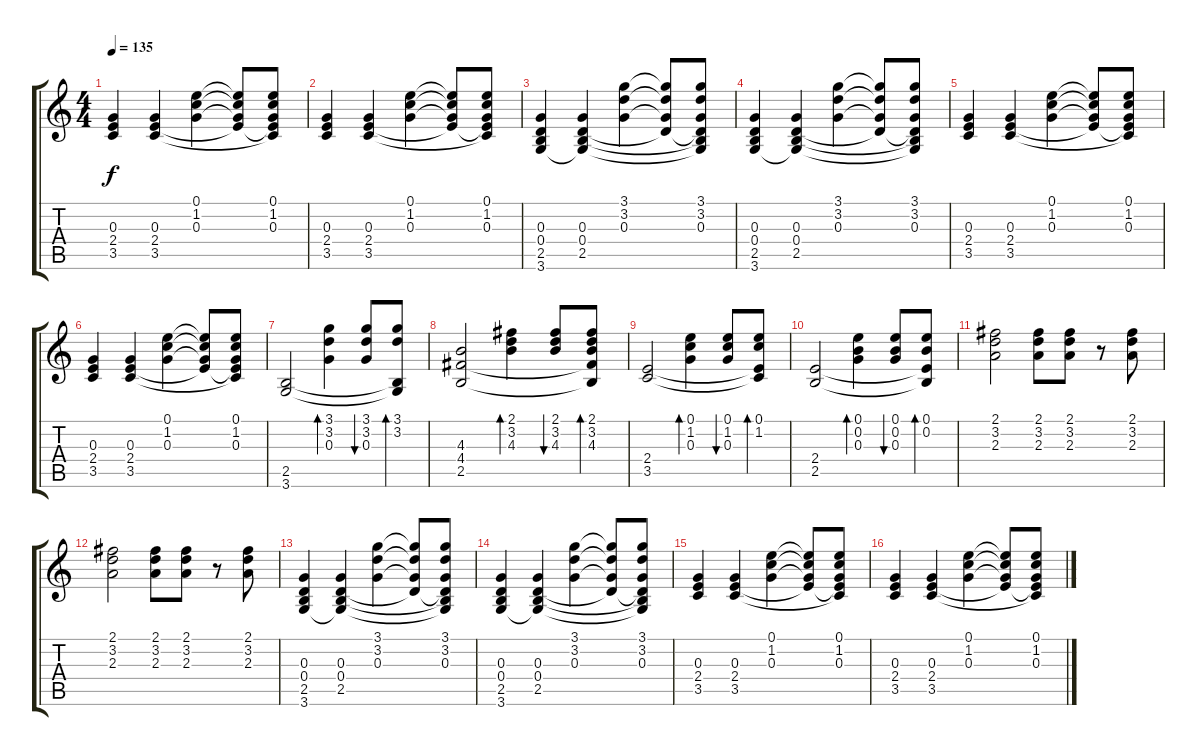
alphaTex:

\track "" {instrument acousticguitarsteel}
\staff {score tabs}
\tuning (E4 B3 G3 D3 A2 E2) {hide}
\ts (4 4)
\tempo 135
\clef g2
\ks c
(0.3 2.4 3.5).4{dy f} (0.3 2.4 3.5).4 (0.1 1.2 0.3).4 (0.1{t} 1.2{t} 0.3{t} 2.4{t}).8 (0.1 1.2 0.3 2.4{t} 3.5{t}).8 |
(0.3 2.4 3.5).4 (0.3 2.4 3.5).4 (0.1 1.2 0.3).4 (0.1{t} 1.2{t} 0.3{t} 2.4{t}).8 (0.1 1.2 0.3 2.4{t} 3.5{t}).8 |
(0.3 0.4 2.5 3.6).4 (0.3 0.4 2.5 3.6{t}).4 (3.1 3.2 0.3).4 (3.1{t} 3.2{t} 0.3{t} 0.4{t}).8 (3.1 3.2 0.3 0.4{t} 2.5{t} 3.6{t}).8 |
(0.3 0.4 2.5 3.6).4 (0.3 0.4 2.5 3.6{t}).4 (3.1 3.2 0.3).4 (3.1{t} 3.2{t} 0.3{t} 0.4{t}).8 (3.1 3.2 0.3 0.4{t} 2.5{t} 3.6{t}).8 |
(0.3 2.4 3.5).4 (0.3 2.4 3.5).4 (0.1 1.2 0.3).4 (0.1{t} 1.2{t} 0.3{t} 2.4{t}).8 (0.1 1.2 0.3 2.4{t} 3.5{t}).8 |
(0.3 2.4 3.5).4 (0.3 2.4 3.5).4 (0.1 1.2 0.3).4 (0.1{t} 1.2{t} 0.3{t} 2.4{t}).8 (0.1 1.2 0.3 2.4{t} 3.5{t}).8 |
(2.5 3.6).2 (3.1 3.2 0.3).4{bd 60} (3.1 3.2 0.3).8{bu 60} (3.1 3.2 2.5{t} 3.6{t}).8{bd 60} |
(4.3 4.4 2.5).2 (2.1 3.2 4.3).4{bd 60} (2.1 3.2 4.3).8{bu 60} (2.1 3.2 4.3 4.4{t} 2.5{t}).8{bd 60} |
(2.4 3.5).2 (0.1 1.2 0.3).4{bd 60} (0.1 1.2 0.3).8{bu 60} (0.1 1.2 2.4{t} 3.5{t}).8{bd 60} |
(2.4 2.5).2 (0.1 0.2 0.3).4{bd 60} (0.1 0.2 0.3).8{bu 60} (0.1 0.2 2.4{t} 2.5{t}).8{bd 60} |
(2.1 3.2 2.3).2 (2.1 3.2 2.3).8 (2.1 3.2 2.3).8 r.8 (2.1 3.2 2.3).8 |
(2.1 3.2 2.3).2 (2.1 3.2 2.3).8 (2.1 3.2 2.3).8 r.8 (2.1 3.2 2.3).8 |
(0.3 0.4 2.5 3.6).4 (0.3 0.4 2.5 3.6{t}).4 (3.1 3.2 0.3).4 (3.1{t} 3.2{t} 0.3{t} 0.4{t}).8 (3.1 3.2 0.3 0.4{t} 2.5{t} 3.6{t}).8 |
(0.3 0.4 2.5 3.6).4 (0.3 0.4 2.5 3.6{t}).4 (3.1 3.2 0.3).4 (3.1{t} 3.2{t} 0.3{t} 0.4{t}).8 (3.1 3.2 0.3 0.4{t} 2.5{t} 3.6{t}).8 |
(0.3 2.4 3.5).4 (0.3 2.4 3.5).4 (0.1 1.2 0.3).4 (0.1{t} 1.2{t} 0.3{t} 2.4{t}).8 (0.1 1.2 0.3 2.4{t} 3.5{t}).8 |
(0.3 2.4 3.5).4 (0.3 2.4 3.5).4 (0.1 1.2 0.3).4 (0.1{t} 1.2{t} 0.3{t} 2.4{t}).8 (0.1 1.2 0.3 2.4{t} 3.5{t}).8
